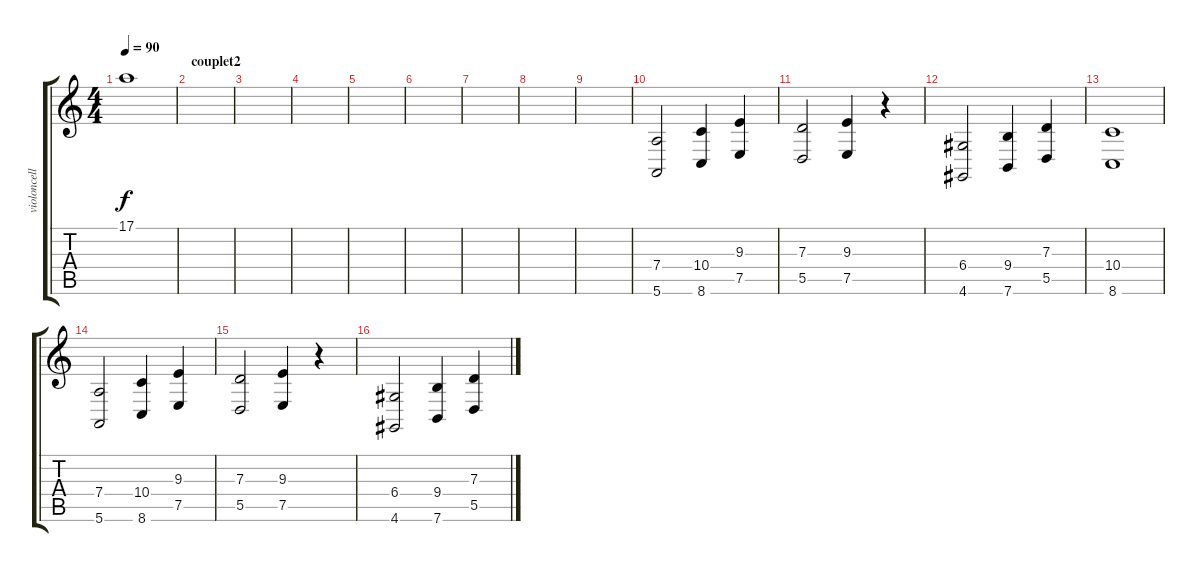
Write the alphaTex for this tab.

\track ("violoncelle" "violoncell") {instrument cello}
\staff {score tabs}
\tuning (E4 B3 G3 D3 A2 E2) {hide}
\ts (4 4)
\tempo 90
\clef g2
\ks aminor
17.1.1{dy f} |
\section ("" "couplet2")
|
|
|
|
|
|
|
|
(7.4 5.6).2{volume 10} (10.4 8.6).4 (9.3 7.5).4 |
(7.3 5.5).2 (9.3 7.5).4 r.4 |
(6.4 4.6).2 (9.4 7.6).4 (7.3 5.5).4 |
(10.4 8.6).1 |
(7.4 5.6).2 (10.4 8.6).4 (9.3 7.5).4 |
(7.3 5.5).2 (9.3 7.5).4 r.4 |
(6.4 4.6).2 (9.4 7.6).4 (7.3 5.5).4
